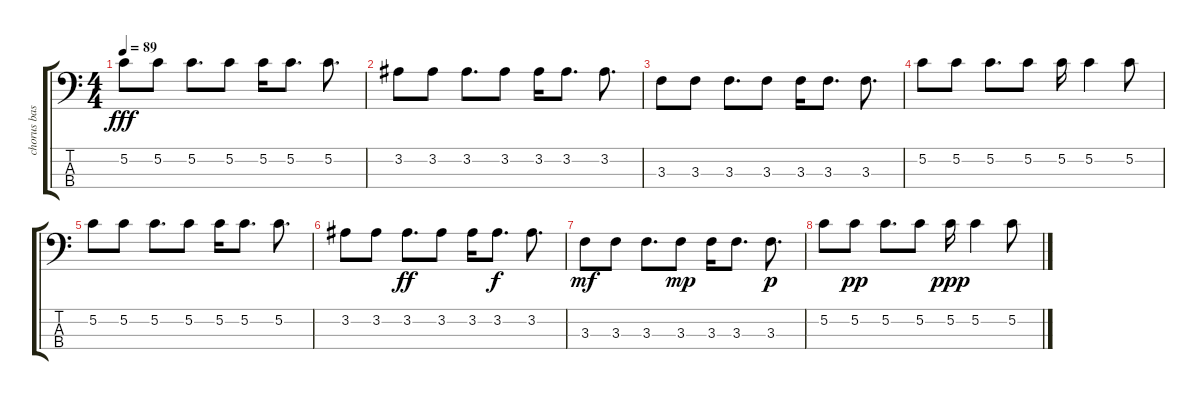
\track ("chorus bass" "chorus bas") {instrument electricbassfinger}
\staff {score tabs}
\tuning (E4 G2 D2 A1) {hide}
\ts (4 4)
\tempo 89
\clef f4
\ks c
5.2.8{dy fff} 5.2.8 5.2.8{d} 5.2.8 5.2.16 5.2.8{d} 5.2.8{d} |
3.2.8 3.2.8 3.2.8{d} 3.2.8 3.2.16 3.2.8{d} 3.2.8{d} |
3.3.8 3.3.8 3.3.8{d} 3.3.8 3.3.16 3.3.8{d} 3.3.8{d} |
5.2.8 5.2.8 5.2.8{d} 5.2.8 5.2.16 5.2.4 5.2.8 |
5.2.8 5.2.8 5.2.8{d} 5.2.8 5.2.16 5.2.8{d} 5.2.8{d} |
3.2.8 3.2.8 3.2.8{d dy ff} 3.2.8 3.2.16 3.2.8{d dy f} 3.2.8{d} |
3.3.8{dy mf} 3.3.8 3.3.8{d} 3.3.8{dy mp} 3.3.16 3.3.8{d} 3.3.8{d dy p} |
5.2.8 5.2.8{dy pp} 5.2.8{d} 5.2.8 5.2.16{dy ppp} 5.2.4 5.2.8
